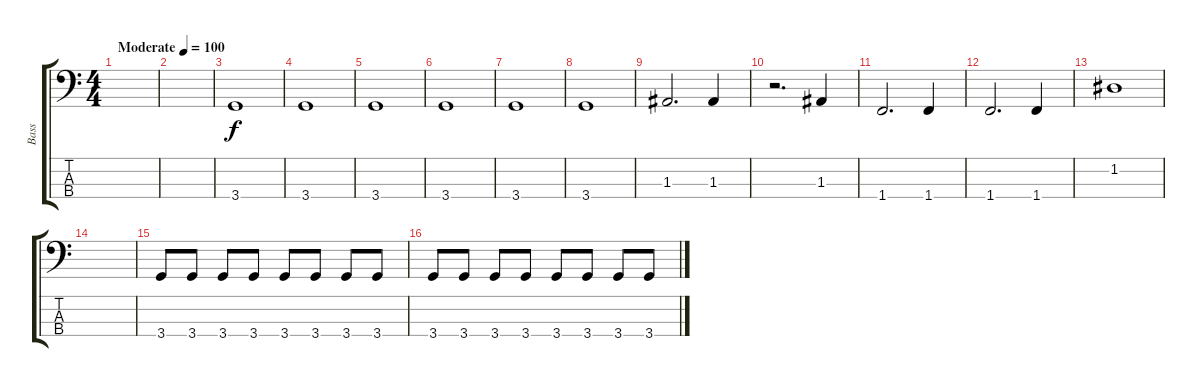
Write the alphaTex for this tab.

\track ("Bass" "Bass") {instrument electricbassfinger}
\staff {score tabs}
\tuning (G2 D2 A1 E1) {hide}
\ts (4 4)
\tempo (100 "Moderate")
\clef f4
\ks c
|
|
3.4.1 |
3.4.1 |
3.4.1 |
3.4.1 |
3.4.1 |
3.4.1 |
1.3.2{d} 1.3.4 |
r.2{d} 1.3.4 |
1.4.2{d} 1.4.4 |
1.4.2{d} 1.4.4 |
1.2.1 |
|
3.4.8 3.4.8 3.4.8 3.4.8 3.4.8 3.4.8 3.4.8 3.4.8 |
3.4.8 3.4.8 3.4.8 3.4.8 3.4.8 3.4.8 3.4.8 3.4.8
